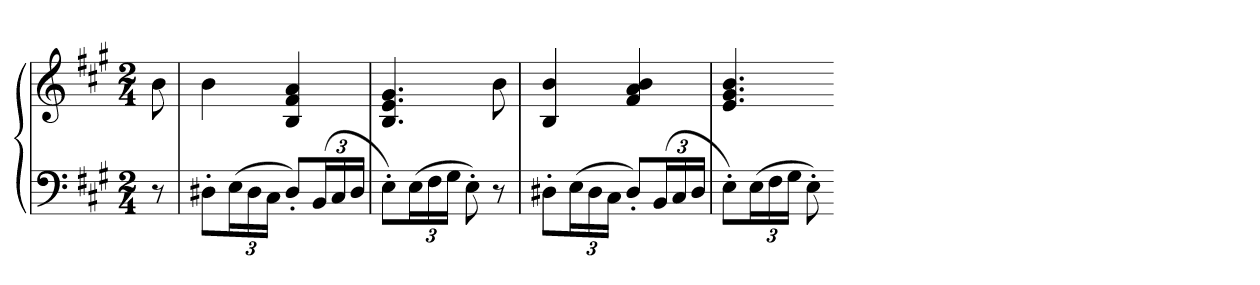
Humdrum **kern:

**kern	**kern
*part1	*part1
*staff2	*staff1
*clefF4	*clefG2
*k[f#c#g#]	*k[f#c#g#]
*A:	*A:
*M2/4	*M2/4
=	=
8r	8b
=194	=194
8D#X'L	4b
(24EL	.
24D#	.
24C#JJ	.
8D#'L)	4B 4f# 4a
(24BBL	.
24C#	.
24D#JJ	.
=195	=195
8E'L)	4.B 4.e 4.g#
(24EL	.
24F#	.
24G#JJ	.
8E')	.
8r	8b
=196	=196
8D#X'L	4B 4b
(24EL	.
24D#	.
24C#JJ	.
8D#'L)	4f# 4a 4b
(24BBL	.
24C#	.
24D#JJ	.
=197	=197
8E'L)	4.e 4.g# 4.b
(24EL	.
24F#	.
24G#JJ	.
8E')	.
=-	=-
*-	*-
